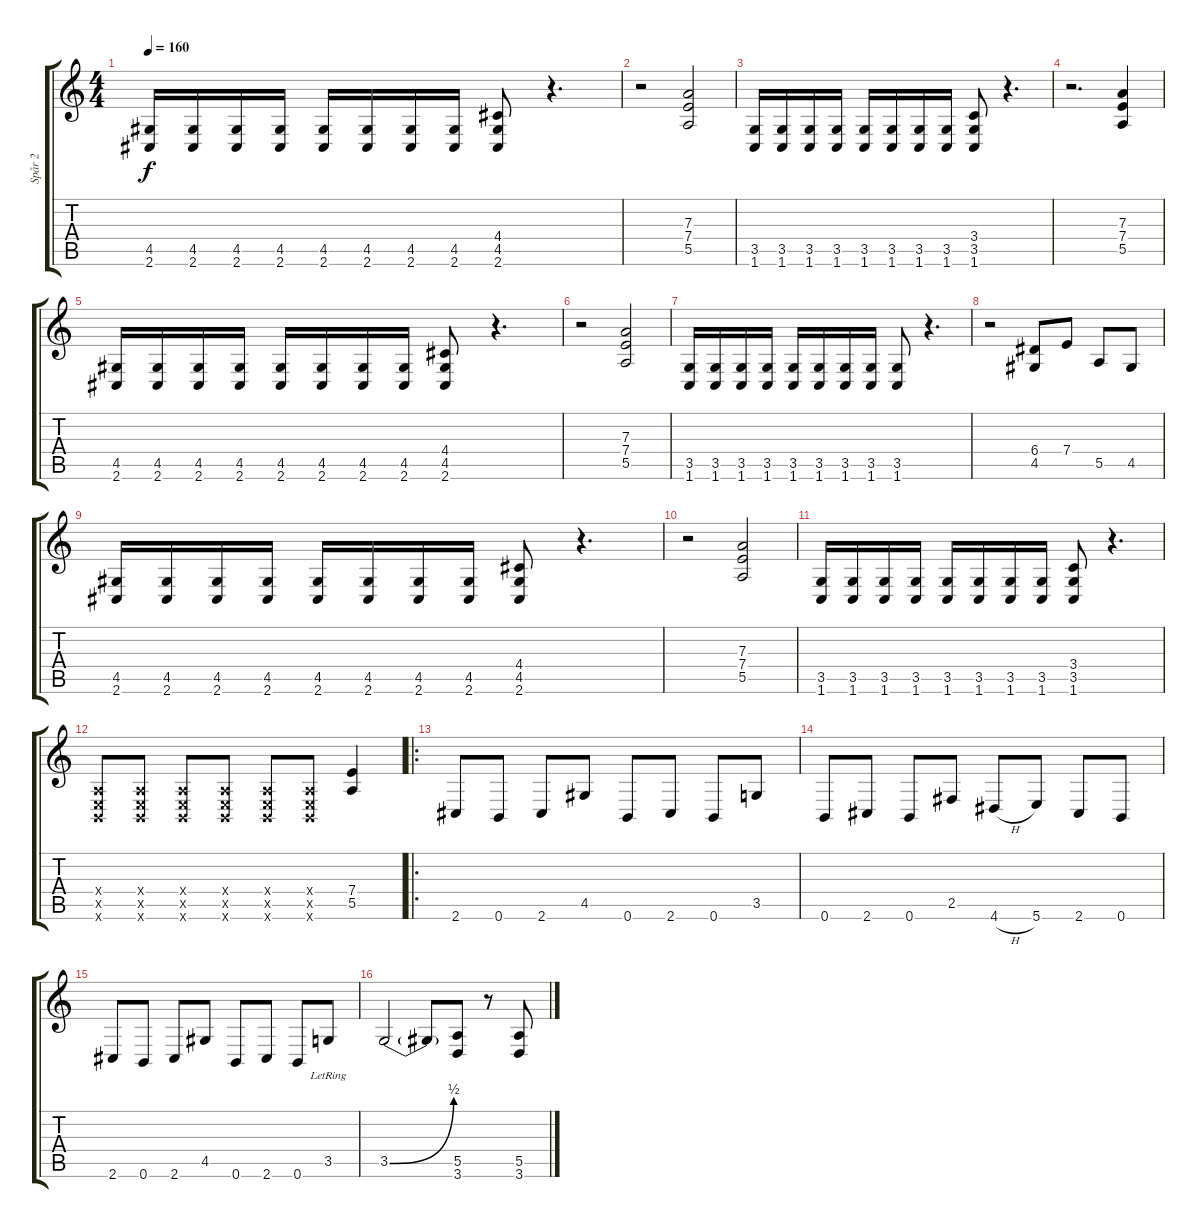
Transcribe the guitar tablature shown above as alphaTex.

\track ("Spår 2" "Spår 2") {instrument distortionguitar}
\staff {score tabs}
\tuning (B3 Gb3 D3 A2 E2 B1) {hide}
\ts (4 4)
\tempo 160
\clef g2
\ks c
(4.5 2.6).16{dy f} (4.5 2.6).16 (4.5 2.6).16 (4.5 2.6).16 (4.5 2.6).16 (4.5 2.6).16 (4.5 2.6).16 (4.5 2.6).16 (4.4 4.5 2.6).8 r.4{d} |
r.2 (7.3 7.4 5.5).2 |
(3.5 1.6).16 (3.5 1.6).16 (3.5 1.6).16 (3.5 1.6).16 (3.5 1.6).16 (3.5 1.6).16 (3.5 1.6).16 (3.5 1.6).16 (3.4 3.5 1.6).8 r.4{d} |
r.2{d} (7.3 7.4 5.5).4 |
(4.5 2.6).16 (4.5 2.6).16 (4.5 2.6).16 (4.5 2.6).16 (4.5 2.6).16 (4.5 2.6).16 (4.5 2.6).16 (4.5 2.6).16 (4.4 4.5 2.6).8 r.4{d} |
r.2 (7.3 7.4 5.5).2 |
(3.5 1.6).16 (3.5 1.6).16 (3.5 1.6).16 (3.5 1.6).16 (3.5 1.6).16 (3.5 1.6).16 (3.5 1.6).16 (3.5 1.6).16 (3.5 1.6).8 r.4{d} |
r.2 (6.4 4.5).8 7.4.8 5.5.8 4.5.8 |
(4.5 2.6).16 (4.5 2.6).16 (4.5 2.6).16 (4.5 2.6).16 (4.5 2.6).16 (4.5 2.6).16 (4.5 2.6).16 (4.5 2.6).16 (4.4 4.5 2.6).8 r.4{d} |
r.2 (7.3 7.4 5.5).2 |
(3.5 1.6).16 (3.5 1.6).16 (3.5 1.6).16 (3.5 1.6).16 (3.5 1.6).16 (3.5 1.6).16 (3.5 1.6).16 (3.5 1.6).16 (3.4 3.5 1.6).8 r.4{d} |
(0.4{x} 0.5{x} 0.6{x}).8 (0.4{x} 0.5{x} 0.6{x}).8 (0.4{x} 0.5{x} 0.6{x}).8 (0.4{x} 0.5{x} 0.6{x}).8 (0.4{x} 0.5{x} 0.6{x}).8 (0.4{x} 0.5{x} 0.6{x}).8 (7.4 5.5).4 |
\ro
2.6.8 0.6.8 2.6.8 4.5.8 0.6.8 2.6.8 0.6.8 3.5.8 |
0.6.8 2.6.8 0.6.8 2.5.8 4.6{h}.8 5.6.8 2.6.8 0.6.8 |
2.6.8 0.6.8 2.6.8 4.5.8 0.6.8 2.6.8 0.6.8 3.5{lr}.8 |
3.5{be (bend 0 0 60 2)}.2 3.5{t}.8 (5.5 3.6).8 r.8 (5.5 3.6).8
